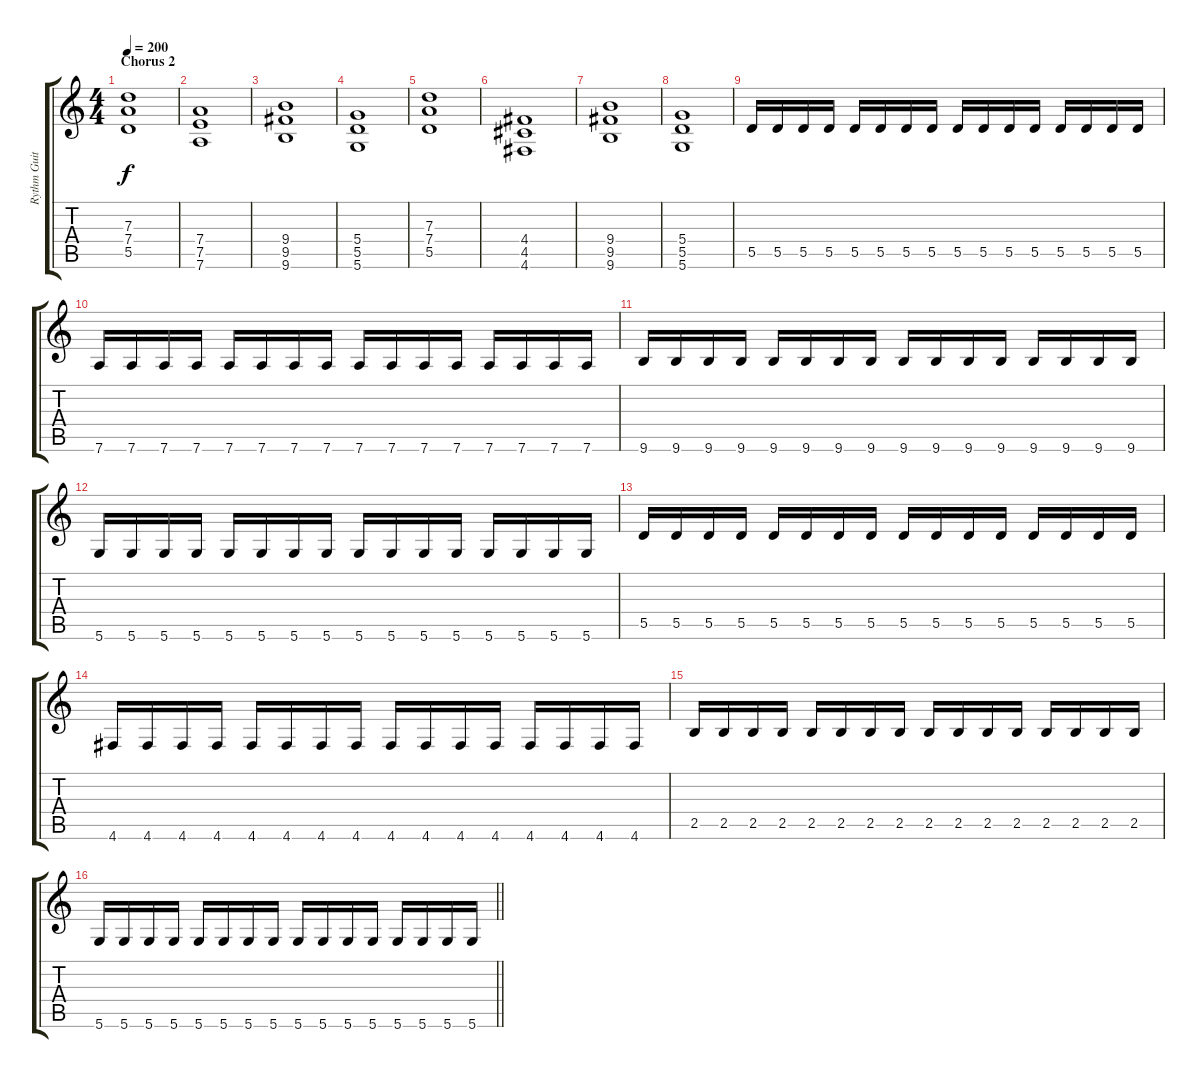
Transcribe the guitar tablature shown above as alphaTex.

\track ("Rythm Guitar" "Rythm Guit") {instrument distortionguitar}
\staff {score tabs}
\tuning (E4 B3 G3 D3 A2 D2) {hide}
\ts (4 4)
\section ("" "Chorus 2")
\tempo 200
\clef g2
\ks c
(7.3 7.4 5.5).1{dy f} |
(7.4 7.5 7.6).1 |
(9.4 9.5 9.6).1 |
(5.4 5.5 5.6).1 |
(7.3 7.4 5.5).1 |
(4.4 4.5 4.6).1 |
(9.4 9.5 9.6).1 |
(5.4 5.5 5.6).1 |
5.5.16 5.5.16 5.5.16 5.5.16 5.5.16 5.5.16 5.5.16 5.5.16 5.5.16 5.5.16 5.5.16 5.5.16 5.5.16 5.5.16 5.5.16 5.5.16 |
7.6.16 7.6.16 7.6.16 7.6.16 7.6.16 7.6.16 7.6.16 7.6.16 7.6.16 7.6.16 7.6.16 7.6.16 7.6.16 7.6.16 7.6.16 7.6.16 |
9.6.16 9.6.16 9.6.16 9.6.16 9.6.16 9.6.16 9.6.16 9.6.16 9.6.16 9.6.16 9.6.16 9.6.16 9.6.16 9.6.16 9.6.16 9.6.16 |
5.6.16 5.6.16 5.6.16 5.6.16 5.6.16 5.6.16 5.6.16 5.6.16 5.6.16 5.6.16 5.6.16 5.6.16 5.6.16 5.6.16 5.6.16 5.6.16 |
5.5.16 5.5.16 5.5.16 5.5.16 5.5.16 5.5.16 5.5.16 5.5.16 5.5.16 5.5.16 5.5.16 5.5.16 5.5.16 5.5.16 5.5.16 5.5.16 |
4.6.16 4.6.16 4.6.16 4.6.16 4.6.16 4.6.16 4.6.16 4.6.16 4.6.16 4.6.16 4.6.16 4.6.16 4.6.16 4.6.16 4.6.16 4.6.16 |
2.5.16 2.5.16 2.5.16 2.5.16 2.5.16 2.5.16 2.5.16 2.5.16 2.5.16 2.5.16 2.5.16 2.5.16 2.5.16 2.5.16 2.5.16 2.5.16 |
\barLineRight lightlight
5.6.16 5.6.16 5.6.16 5.6.16 5.6.16 5.6.16 5.6.16 5.6.16 5.6.16 5.6.16 5.6.16 5.6.16 5.6.16 5.6.16 5.6.16 5.6.16
